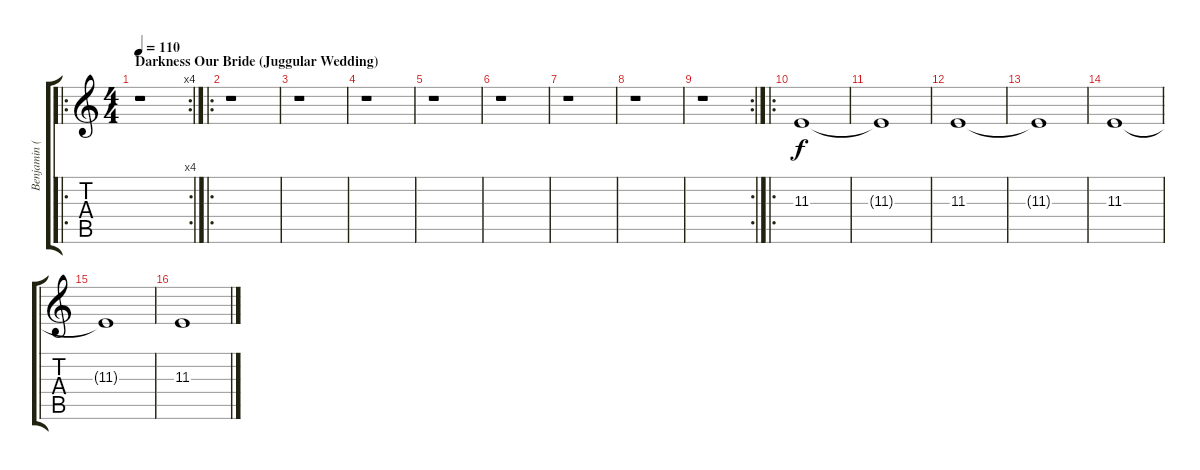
\track ("Benjamin (KeybPerc)" "Benjamin (") {instrument tubularbells}
\staff {score tabs}
\tuning (D4 A3 F3 C3 G2 D2) {hide}
\ro
\rc 4
\ts (4 4)
\section ("" "Darkness Our Bride (Juggular Wedding)")
\tempo 110
\clef g2
\ks c
r.1{dy f volume 16 balance 16 instrument tubularbells} |
\ro
r.1 |
r.1 |
r.1 |
r.1 |
r.1 |
r.1 |
r.1 |
\rc 2
r.1 |
\ro
11.3.1 |
11.3{t}.1 |
11.3.1 |
11.3{t}.1 |
11.3.1 |
11.3{t}.1 |
11.3.1
